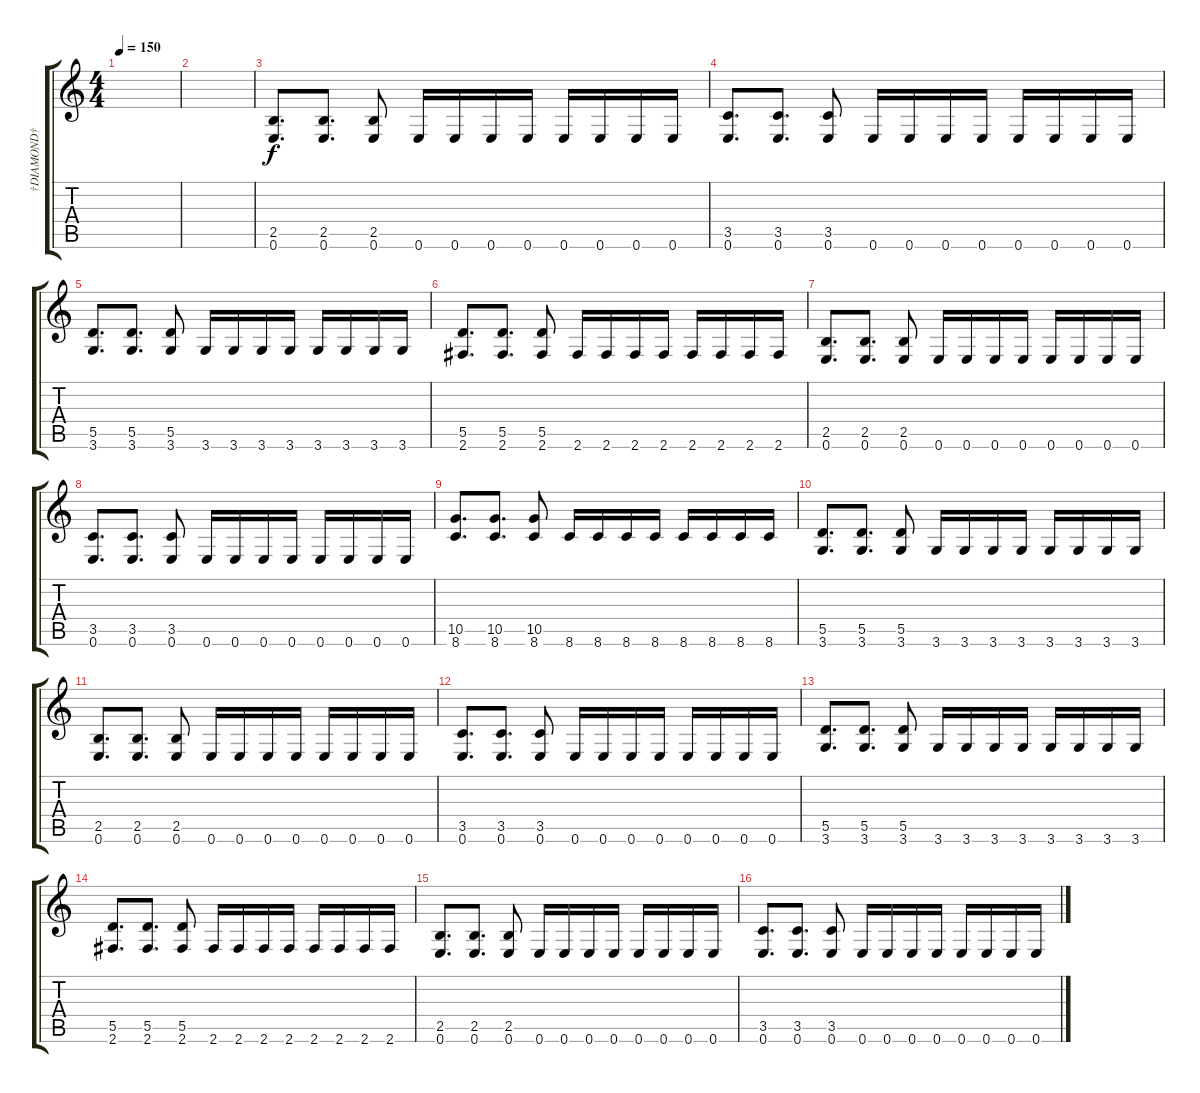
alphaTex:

\track ("†DIAMOND†" "†DIAMOND†") {instrument distortionguitar}
\staff {score tabs}
\tuning (E4 B3 G3 D3 A2 E2) {hide}
\ts (4 4)
\tempo 150
\clef g2
\ks c
|
|
(2.5 0.6).8{d} (2.5 0.6).8{d} (2.5 0.6).8 0.6.16 0.6.16 0.6.16 0.6.16 0.6.16 0.6.16 0.6.16 0.6.16 |
(3.5 0.6).8{d} (3.5 0.6).8{d} (3.5 0.6).8 0.6.16 0.6.16 0.6.16 0.6.16 0.6.16 0.6.16 0.6.16 0.6.16 |
(5.5 3.6).8{d} (5.5 3.6).8{d} (5.5 3.6).8 3.6.16 3.6.16 3.6.16 3.6.16 3.6.16 3.6.16 3.6.16 3.6.16 |
(5.5 2.6).8{d} (5.5 2.6).8{d} (5.5 2.6).8 2.6.16 2.6.16 2.6.16 2.6.16 2.6.16 2.6.16 2.6.16 2.6.16 |
(2.5 0.6).8{d} (2.5 0.6).8{d} (2.5 0.6).8 0.6.16 0.6.16 0.6.16 0.6.16 0.6.16 0.6.16 0.6.16 0.6.16 |
(3.5 0.6).8{d} (3.5 0.6).8{d} (3.5 0.6).8 0.6.16 0.6.16 0.6.16 0.6.16 0.6.16 0.6.16 0.6.16 0.6.16 |
(10.5 8.6).8{d} (10.5 8.6).8{d} (10.5 8.6).8 8.6.16 8.6.16 8.6.16 8.6.16 8.6.16 8.6.16 8.6.16 8.6.16 |
(5.5 3.6).8{d} (5.5 3.6).8{d} (5.5 3.6).8 3.6.16 3.6.16 3.6.16 3.6.16 3.6.16 3.6.16 3.6.16 3.6.16 |
(2.5 0.6).8{d} (2.5 0.6).8{d} (2.5 0.6).8 0.6.16 0.6.16 0.6.16 0.6.16 0.6.16 0.6.16 0.6.16 0.6.16 |
(3.5 0.6).8{d} (3.5 0.6).8{d} (3.5 0.6).8 0.6.16 0.6.16 0.6.16 0.6.16 0.6.16 0.6.16 0.6.16 0.6.16 |
(5.5 3.6).8{d} (5.5 3.6).8{d} (5.5 3.6).8 3.6.16 3.6.16 3.6.16 3.6.16 3.6.16 3.6.16 3.6.16 3.6.16 |
(5.5 2.6).8{d} (5.5 2.6).8{d} (5.5 2.6).8 2.6.16 2.6.16 2.6.16 2.6.16 2.6.16 2.6.16 2.6.16 2.6.16 |
(2.5 0.6).8{d} (2.5 0.6).8{d} (2.5 0.6).8 0.6.16 0.6.16 0.6.16 0.6.16 0.6.16 0.6.16 0.6.16 0.6.16 |
(3.5 0.6).8{d} (3.5 0.6).8{d} (3.5 0.6).8 0.6.16 0.6.16 0.6.16 0.6.16 0.6.16 0.6.16 0.6.16 0.6.16
